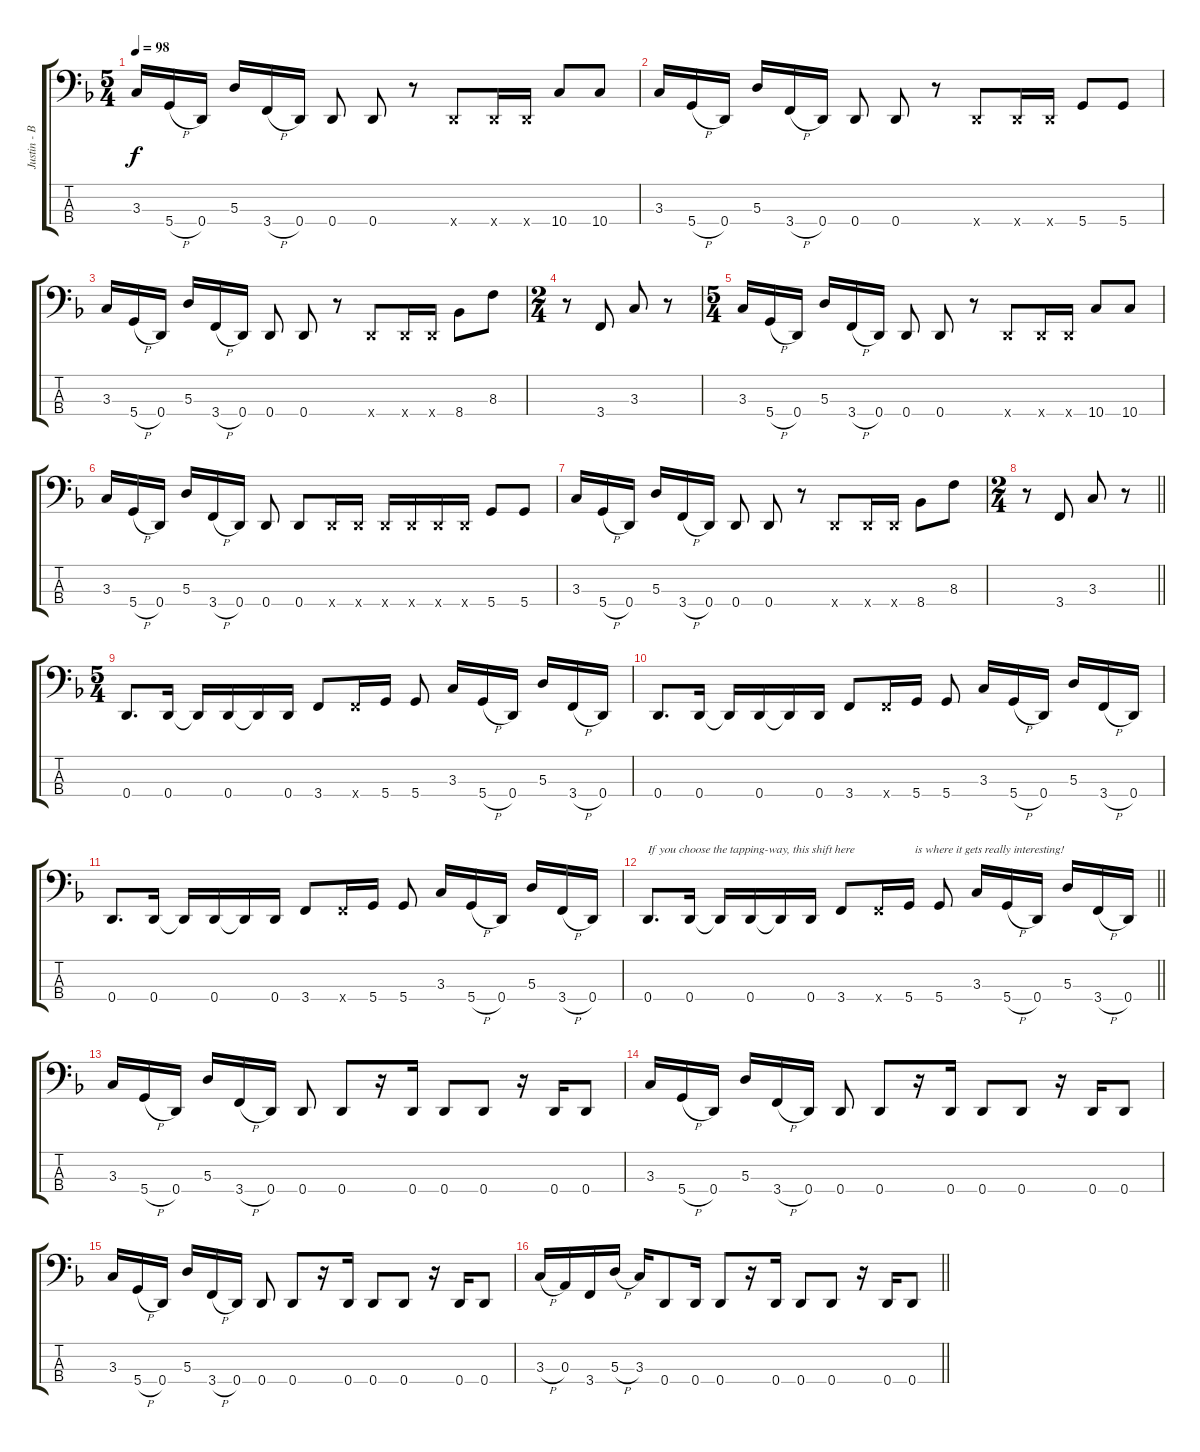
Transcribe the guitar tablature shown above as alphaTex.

\track ("Justin - Bass" "Justin - B") {instrument electricbasspick}
\staff {score tabs}
\tuning (G2 D2 A1 D1) {hide}
\ts (5 4)
\tempo 98
\clef f4
\ks dminor
3.3.16{dy f} 5.4{h}.16 0.4.16{beam split} 5.3.16{beam merge} 3.4{h}.16 0.4.16{beam split} 0.4.8 0.4.8 r.8 0.4{x}.8 0.4{x}.16 0.4{x}.16 10.4.8 10.4.8 |
3.3.16 5.4{h}.16 0.4.16{beam split} 5.3.16{beam merge} 3.4{h}.16 0.4.16{beam split} 0.4.8 0.4.8 r.8 0.4{x}.8 0.4{x}.16 0.4{x}.16 5.4.8 5.4.8 |
3.3.16 5.4{h}.16 0.4.16{beam split} 5.3.16{beam merge} 3.4{h}.16 0.4.16{beam split} 0.4.8 0.4.8 r.8 0.4{x}.8 0.4{x}.16 0.4{x}.16 8.4.8 8.3.8 |
\ts (2 4)
r.8 3.4.8 3.3.8 r.8 |
\ts (5 4)
3.3.16 5.4{h}.16 0.4.16{beam split} 5.3.16{beam merge} 3.4{h}.16 0.4.16{beam split} 0.4.8 0.4.8 r.8 0.4{x}.8 0.4{x}.16 0.4{x}.16 10.4.8 10.4.8 |
3.3.16 5.4{h}.16 0.4.16{beam split} 5.3.16{beam merge} 3.4{h}.16 0.4.16{beam split} 0.4.8 0.4.8 0.4{x}.16 0.4{x}.16 0.4{x}.16 0.4{x}.16 0.4{x}.16 0.4{x}.16 5.4.8 5.4.8 |
3.3.16 5.4{h}.16 0.4.16{beam split} 5.3.16{beam merge} 3.4{h}.16 0.4.16{beam split} 0.4.8 0.4.8 r.8 0.4{x}.8 0.4{x}.16 0.4{x}.16 8.4.8 8.3.8 |
\ts (2 4)
\barLineRight lightlight
r.8 3.4.8 3.3.8 r.8 |
\ts (5 4)
0.4.8{d} 0.4.16 0.4{t}.16 0.4.16 0.4{t}.16 0.4.16 3.4.8 3.4{x}.16 5.4.16 5.4.8{beam split} 3.3.16 5.4{h}.16{beam merge} 0.4.16{beam split} 5.3.16{beam merge} 3.4{h}.16 0.4.16 |
0.4.8{d} 0.4.16 0.4{t}.16 0.4.16 0.4{t}.16 0.4.16 3.4.8 3.4{x}.16 5.4.16 5.4.8{beam split} 3.3.16 5.4{h}.16{beam merge} 0.4.16{beam split} 5.3.16{beam merge} 3.4{h}.16 0.4.16 |
0.4.8{d} 0.4.16 0.4{t}.16 0.4.16 0.4{t}.16 0.4.16 3.4.8 3.4{x}.16 5.4.16 5.4.8{beam split} 3.3.16 5.4{h}.16{beam merge} 0.4.16{beam split} 5.3.16{beam merge} 3.4{h}.16 0.4.16 |
\barLineRight lightlight
0.4.8{d txt "If you choose the tapping-way, this shift here"} 0.4.16 0.4{t}.16 0.4.16 0.4{t}.16 0.4.16 3.4.8 3.4{x}.16 5.4.16{txt "  is where it gets really interesting!"} 5.4.8{beam split} 3.3.16 5.4{h}.16{beam merge} 0.4.16{beam split} 5.3.16{beam merge} 3.4{h}.16 0.4.16 |
3.3.16 5.4{h}.16{beam merge} 0.4.16{beam split} 5.3.16{beam merge} 3.4{h}.16 0.4.16{beam split} 0.4.8 0.4.8 r.16 0.4.16 0.4.8 0.4.8 r.16 0.4.16 0.4.8 |
3.3.16 5.4{h}.16{beam merge} 0.4.16{beam split} 5.3.16{beam merge} 3.4{h}.16 0.4.16{beam split} 0.4.8 0.4.8 r.16 0.4.16 0.4.8 0.4.8 r.16 0.4.16 0.4.8 |
3.3.16 5.4{h}.16{beam merge} 0.4.16{beam split} 5.3.16{beam merge} 3.4{h}.16 0.4.16{beam split} 0.4.8 0.4.8 r.16 0.4.16 0.4.8 0.4.8 r.16 0.4.16 0.4.8 |
\barLineRight lightlight
3.3{h}.16 0.3.16 3.4.16 5.3{h}.16 3.3.16 0.4.8 0.4.16 0.4.8 r.16 0.4.16 0.4.8 0.4.8 r.16 0.4.16 0.4.8
